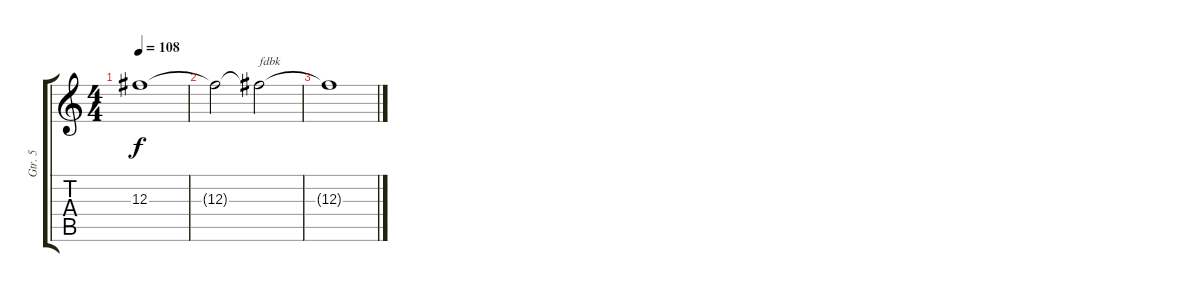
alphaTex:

\track ("Gtr. 5" "Gtr. 5") {instrument overdrivenguitar}
\staff {score tabs}
\tuning (Eb4 Bb3 Gb3 Db3 Ab2 Eb2) {hide}
\ts (4 4)
\tempo 108
\clef g2
\ks c
12.3{t}.1{dy f} |
12.3{t}.2 12.3{t}.2{txt "fdbk"} |
12.3{t}.1
